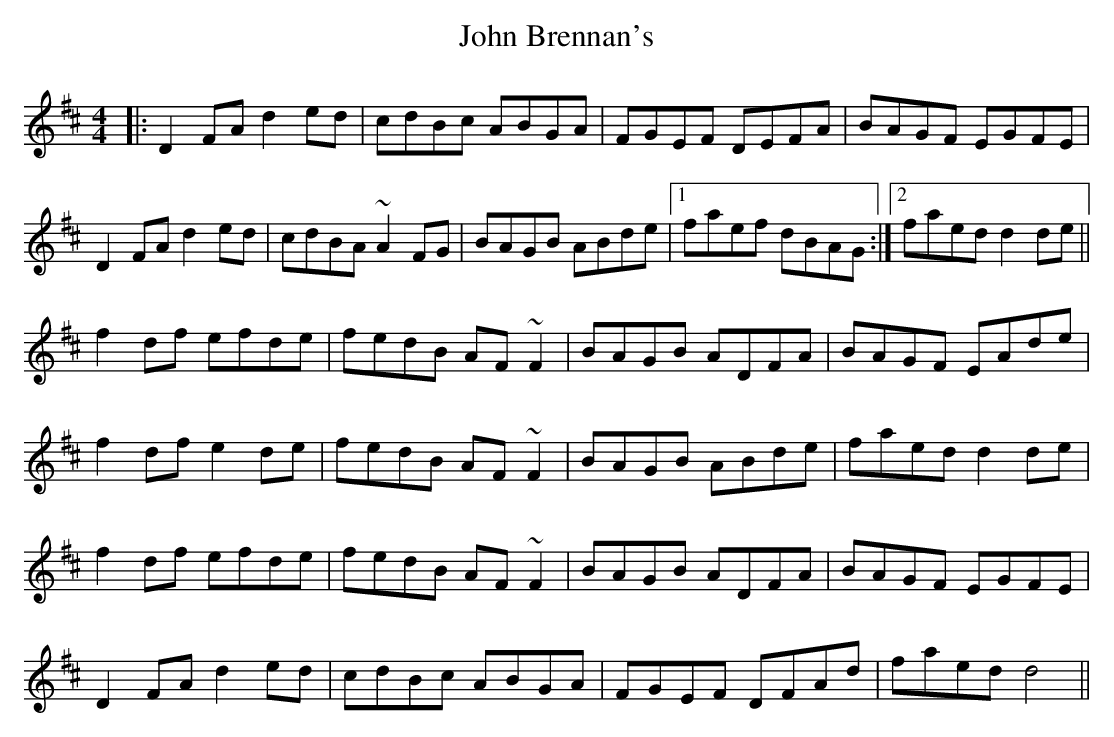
X:1
T: John Brennan's
M: 4/4
L: 1/8
K: Dmaj
|:D2FA d2ed|cdBc ABGA|FGEF DEFA|BAGF EGFE|
D2FA d2ed|cdBA ~A2 FG|BAGB ABde|1 faef dBAG:|2 faed d2 de||
f2df efde|fedB AF~F2|BAGB ADFA|BAGF EAde|
f2df e2de|fedB AF~F2|BAGB ABde|faed d2 de|
f2df efde|fedB AF~F2|BAGB ADFA|BAGF EGFE|
D2FA d2ed|cdBc ABGA|FGEF DFAd|faed d4||
